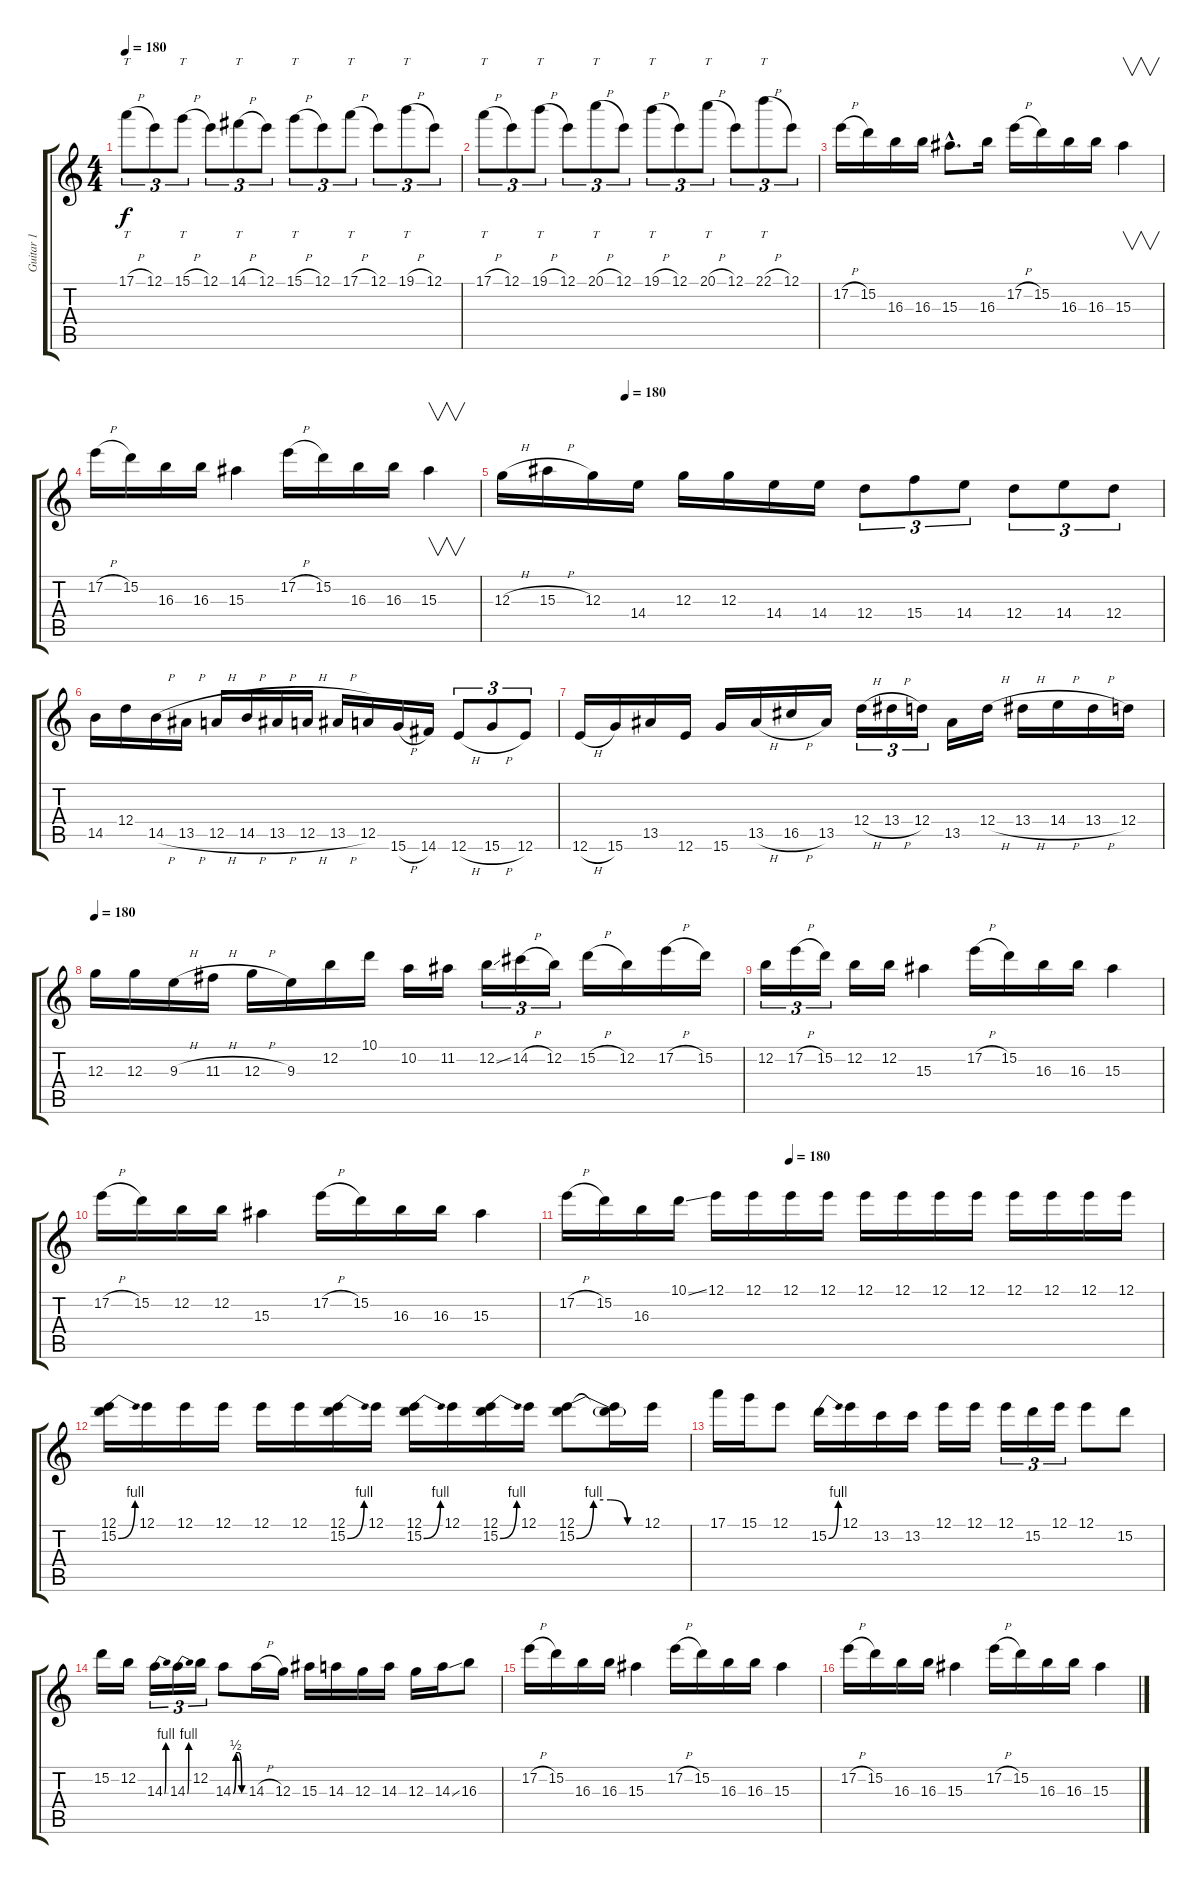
\track ("Guitar 1" "Guitar 1") {instrument distortionguitar}
\staff {score tabs}
\tuning (E4 B3 G3 D3 A2 E2) {hide}
\ts (4 4)
\tempo 180
\clef g2
\ks c
17.1{h}.8{tt tu (3 2) dy f} 12.1.8{tu (3 2)} 15.1{h}.8{tt tu (3 2)} 12.1.8{tu (3 2)} 14.1{h}.8{tt tu (3 2)} 12.1.8{tu (3 2)} 15.1{h}.8{tt tu (3 2)} 12.1.8{tu (3 2)} 17.1{h}.8{tt tu (3 2)} 12.1.8{tu (3 2)} 19.1{h}.8{tt tu (3 2)} 12.1.8{tu (3 2)} |
17.1{h}.8{tt tu (3 2)} 12.1.8{tu (3 2)} 19.1{h}.8{tt tu (3 2)} 12.1.8{tu (3 2)} 20.1{h}.8{tt tu (3 2)} 12.1.8{tu (3 2)} 19.1{h}.8{tt tu (3 2)} 12.1.8{tu (3 2)} 20.1{h}.8{tt tu (3 2)} 12.1.8{tu (3 2)} 22.1{h}.8{tt tu (3 2)} 12.1.8{tu (3 2)} |
17.2{h}.16 15.2.16 16.3.16 16.3.16 15.3{hac}.8{d} 16.3.16 17.2{h}.16 15.2.16 16.3.16 16.3.16 15.3.4{v} |
17.2{h}.16 15.2.16 16.3.16 16.3.16 15.3.4 17.2{h}.16 15.2.16 16.3.16 16.3.16 15.3.4{v} |
\tempo (180 0.1875)
12.3{h}.16 15.3{h}.16 12.3.16 14.4.16 12.3.16 12.3.16 14.4.16 14.4.16 12.4.8{tu (3 2)} 15.4.8{tu (3 2)} 14.4.8{tu (3 2)} 12.4.8{tu (3 2)} 14.4.8{tu (3 2)} 12.4.8{tu (3 2)} |
14.5.16 12.4.16 14.5{h}.16 13.5{h}.16 12.5{h}.16 14.5{h}.16 13.5{h}.16 12.5{h}.16 13.5{h}.16 12.5.16 15.6{h}.16 14.6.16 12.6{h}.8{tu (3 2)} 15.6{h}.8{tu (3 2)} 12.6.8{tu (3 2)} |
12.6{h}.16 15.6.16 13.5.16 12.6.16 15.6.16 13.5{h}.16 16.5{h}.16 13.5.16 12.4{h}.16{tu (3 2)} 13.4{h}.16{tu (3 2)} 12.4.16{tu (3 2)} 13.5.16 12.4{h}.16 13.4{h}.16 14.4{h}.16 13.4{h}.16 12.4.16 |
\tempo 180
12.3.16 12.3.16 9.3{h}.16 11.3{h}.16 12.3{h}.16 9.3.16 12.2.16 10.1.16 10.2.16 11.2.16 12.2{ss}.16{tu (3 2)} 14.2{h}.16{tu (3 2)} 12.2.16{tu (3 2)} 15.2{h}.16 12.2.16 17.2{h}.16 15.2.16 |
12.2.16{tu (3 2)} 17.2{h}.16{tu (3 2)} 15.2.16{tu (3 2)} 12.2.16 12.2.16 15.3.4 17.2{h}.16 15.2.16 16.3.16 16.3.16 15.3.4 |
17.2{h}.16 15.2.16 12.2.16 12.2.16 15.3.4 17.2{h}.16 15.2.16 16.3.16 16.3.16 15.3.4 |
\tempo (180 0.375)
17.2{h}.16 15.2.16 16.3.16 10.1{ss}.16 12.1.16 12.1.16 12.1.16 12.1.16 12.1.16 12.1.16 12.1.16 12.1.16 12.1.16 12.1.16 12.1.16 12.1.16 |
(12.1 15.2{be (bend 0 0 60 4)}).16 12.1.16 12.1.16 12.1.16 12.1.16 12.1.16 (12.1 15.2{be (bend 0 0 60 4)}).16 12.1.16 (12.1 15.2{be (bend 0 0 60 4)}).16 12.1.16 (12.1 15.2{be (bend 0 0 60 4)}).16 12.1.16 (12.1 15.2{be (custom 0 0 15 4 30 4 45 0 60 0)}).8 (12.1{t} 15.2{t}).16 12.1.16 |
17.1.16 15.1.16 12.1.8 15.2{be (bend 0 0 60 4)}.16 12.1.16 13.2.16 13.2.16 12.1.16 12.1.16 12.1.16{tu (3 2)} 15.2.16{tu (3 2)} 12.1.16{tu (3 2)} 12.1.8 15.2.8 |
15.2.16 12.2.16 14.3{be (bend 0 0 60 4)}.16{tu (3 2)} 14.3{be (bend 0 0 60 4)}.16{tu (3 2)} 12.2.16{tu (3 2)} 14.3{be (custom 0 0 15 2 30 2 45 0 60 0)}.8 14.3{h}.16 12.3.16 15.3.16 14.3.16 12.3.16 14.3.16 12.3.16 14.3{ss}.16 16.3.8 |
17.2{h}.16 15.2.16 16.3.16 16.3.16 15.3.4 17.2{h}.16 15.2.16 16.3.16 16.3.16 15.3.4 |
17.2{h}.16 15.2.16 16.3.16 16.3.16 15.3.4 17.2{h}.16 15.2.16 16.3.16 16.3.16 15.3.4
